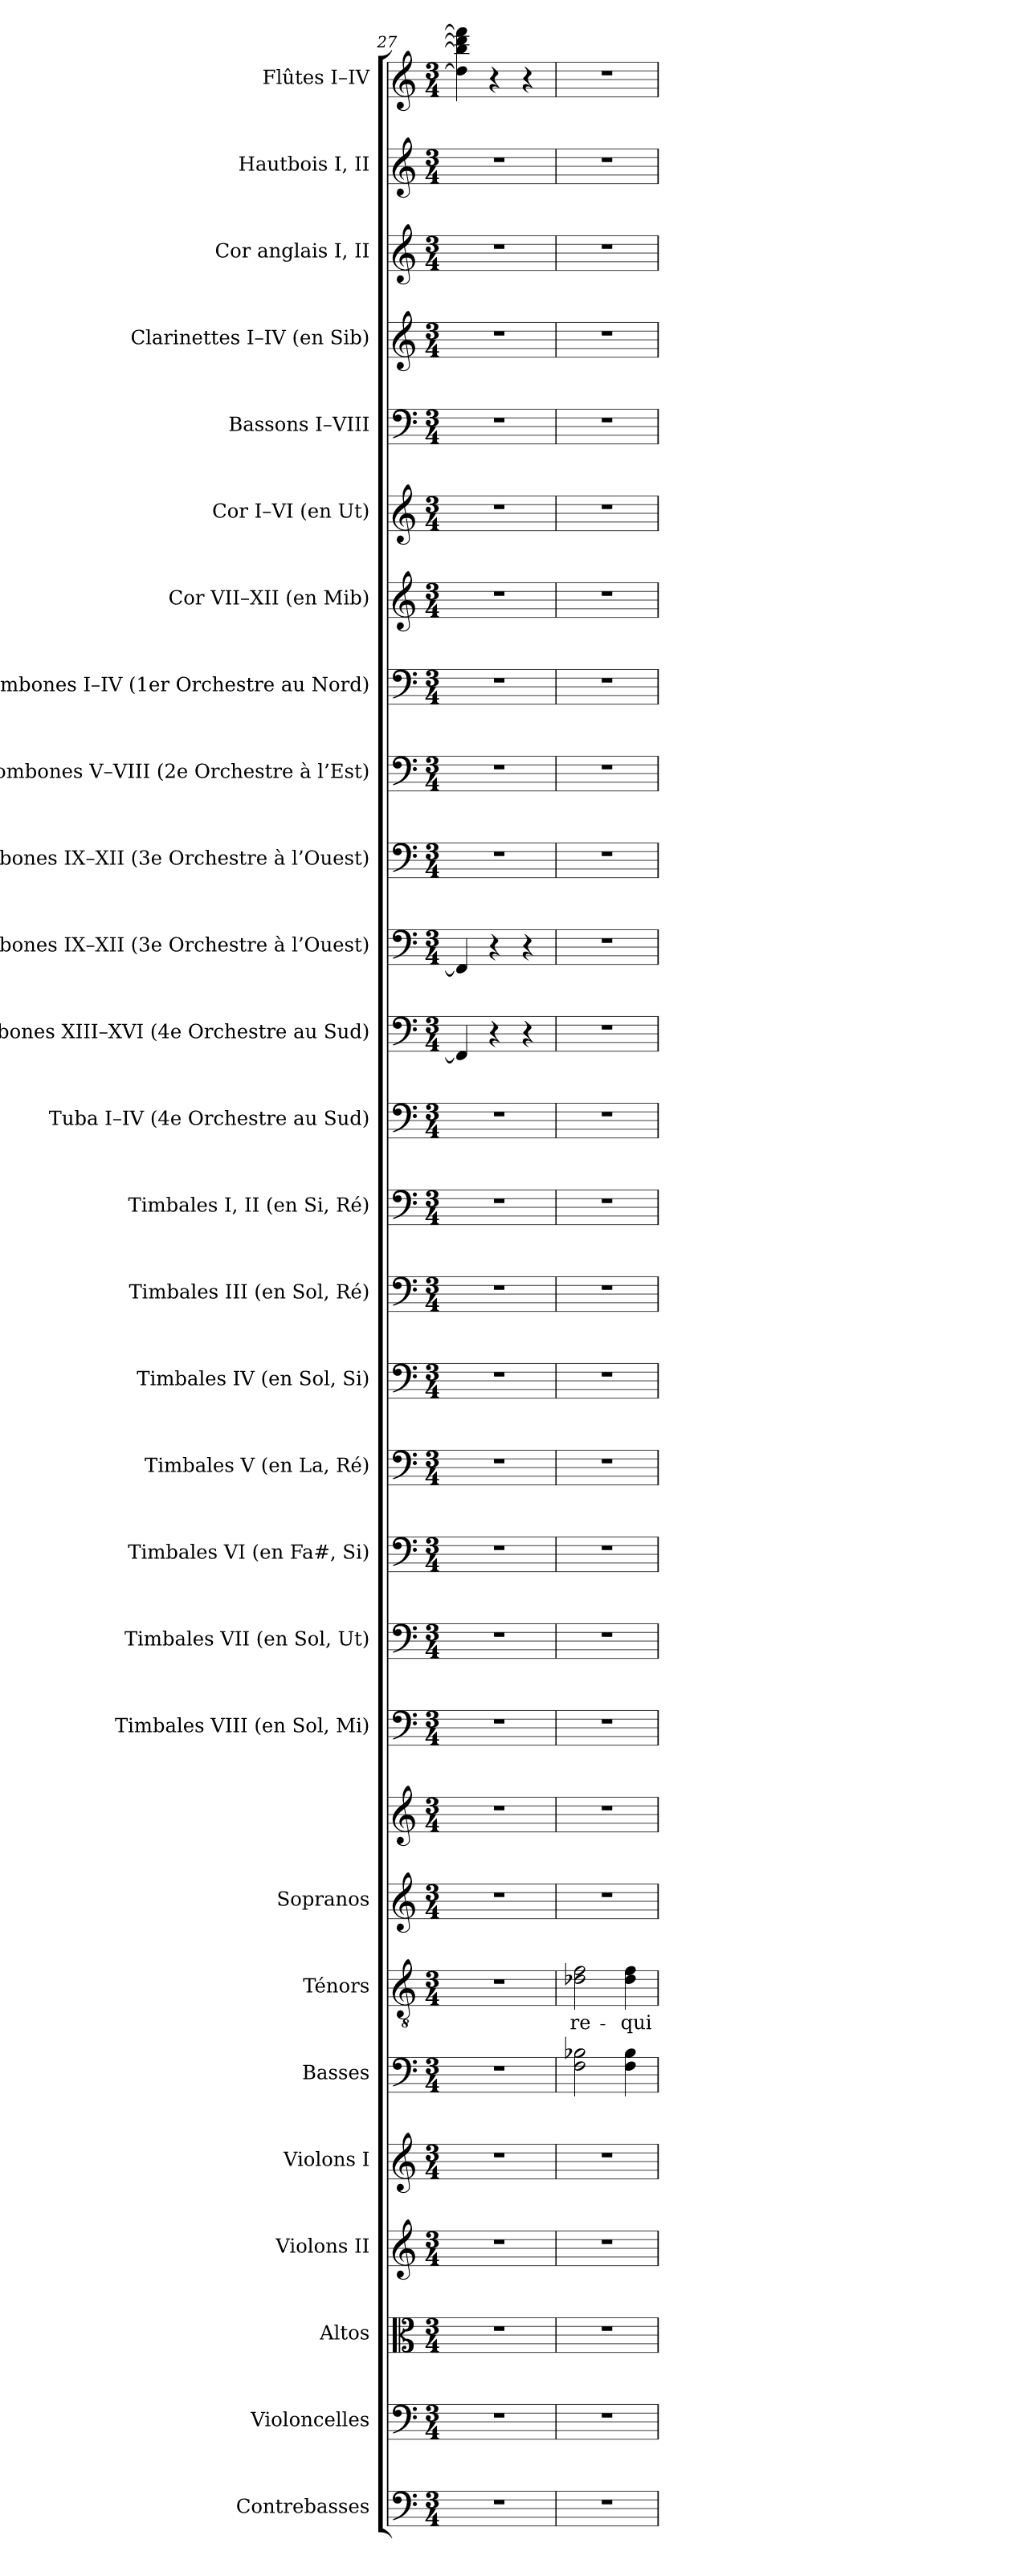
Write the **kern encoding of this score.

**kern	**kern	**kern	**kern	**kern	**kern	**kern	**text	**kern	**kern	**kern	**kern	**kern	**kern	**kern	**kern	**kern	**kern	**kern	**kern	**kern	**kern	**kern	**kern	**kern	**kern	**kern	**kern	**kern	**kern
*part28	*part27	*part26	*part25	*part24	*part23	*part22	*part22	*part21	*part21	*part20	*part19	*part18	*part17	*part16	*part15	*part14	*part13	*part12	*part11	*part10	*part9	*part8	*part7	*part6	*part5	*part4	*part3	*part2	*part1
*staff29	*staff28	*staff27	*staff26	*staff25	*staff24	*staff23	*staff23	*staff22	*staff21	*staff20	*staff19	*staff18	*staff17	*staff16	*staff15	*staff14	*staff13	*staff12	*staff11	*staff10	*staff9	*staff8	*staff7	*staff6	*staff5	*staff4	*staff3	*staff2	*staff1
*I"Contrebasses	*I"Violoncelles	*I"Altos	*I"Violons II	*I"Violons I	*I"Basses	*I"Ténors	*	*I"Sopranos	*	*I"Timbales VIII (en Sol, Mi)	*I"Timbales VII (en Sol, Ut)	*I"Timbales VI (en Fa#, Si)	*I"Timbales V (en La, Ré)	*I"Timbales IV (en Sol, Si)	*I"Timbales III (en Sol, Ré)	*I"Timbales I, II (en Si, Ré)	*I"Tuba I–IV (4e Orchestre au Sud)	*I"Trombones XIII–XVI (4e Orchestre au Sud)	*I"Trombones IX–XII (3e Orchestre à l’Ouest)	*I"Trombones IX–XII (3e Orchestre à l’Ouest)	*I"Trombones V–VIII (2e Orchestre à l’Est)	*I"Trombones I–IV (1er Orchestre au Nord)	*I"Cor VII–XII (en Mib)	*I"Cor I–VI (en Ut)	*I"Bassons I–VIII	*I"Clarinettes I–IV (en Sib)	*I"Cor anglais I, II	*I"Hautbois I, II	*I"Flûtes I–IV
*I'Cb.	*I'Vlles	*I'Altos	*I'Vns II	*I'Vns I	*I'Basses	*I'Tén.	*	*I'Sopr.	*	*I'VIII	*I'VII	*I'VI	*I'Timb.  V	*I'IV	*I'III	*I'I, II	*I'Tb.	*I'4e Orchestre	*	*I'Trb.  3e Orchestre	*I'2e Orchestre	*I'1er Orchestre	*I'Cor (Mib)	*I'Cor (Ut)	*I'Bns	*I'Cl. (Sib)	*I'C. a.	*I'Hb.	*I'Fl.
*clefF4	*clefF4	*clefC3	*clefG2	*clefG2	*clefF4	*clefGv2	*	*clefG2	*clefG2	*clefF4	*clefF4	*clefF4	*clefF4	*clefF4	*clefF4	*clefF4	*clefF4	*clefF4	*clefF4	*clefF4	*clefF4	*clefF4	*clefG2	*clefG2	*clefF4	*clefG2	*clefG2	*clefG2	*clefG2
*ITrd7c12	*	*	*	*	*	*ITrd7c12	*	*	*	*	*	*	*	*	*	*	*	*	*	*	*	*	*ITrd5c9	*ITrd7c12	*	*ITrd1c2	*ITrd4c7	*	*
*k[]	*k[]	*k[]	*k[]	*k[]	*k[]	*k[]	*	*k[]	*k[]	*k[]	*k[]	*k[]	*k[]	*k[]	*k[]	*k[]	*k[]	*k[]	*k[]	*k[]	*k[]	*k[]	*k[b-e-a-]	*k[]	*k[]	*k[b-e-]	*k[b-]	*k[]	*k[]
*C:	*C:	*C:	*C:	*C:	*C:	*C:	*	*C:	*C:	*C:	*C:	*C:	*C:	*C:	*C:	*C:	*C:	*C:	*C:	*C:	*C:	*C:	*E-:	*C:	*C:	*B-:	*F:	*C:	*C:
*M3/4	*M3/4	*M3/4	*M3/4	*M3/4	*M3/4	*M3/4	*	*M3/4	*M3/4	*M3/4	*M3/4	*M3/4	*M3/4	*M3/4	*M3/4	*M3/4	*M3/4	*M3/4	*M3/4	*M3/4	*M3/4	*M3/4	*M3/4	*M3/4	*M3/4	*M3/4	*M3/4	*M3/4	*M3/4
=27	=27	=27	=27	=27	=27	=27	=27	=27	=27	=27	=27	=27	=27	=27	=27	=27	=27	=27	=27	=27	=27	=27	=27	=27	=27	=27	=27	=27	=27
!LO:N:vis=1	!LO:N:vis=1	!LO:N:vis=1	!LO:N:vis=1	!LO:N:vis=1	!LO:N:vis=1	!LO:N:vis=1	!	!LO:N:vis=1	!LO:N:vis=1	!LO:N:vis=1	!LO:N:vis=1	!LO:N:vis=1	!LO:N:vis=1	!LO:N:vis=1	!LO:N:vis=1	!LO:N:vis=1	!LO:N:vis=1	!	!	!LO:N:vis=1	!LO:N:vis=1	!LO:N:vis=1	!LO:N:vis=1	!LO:N:vis=1	!LO:N:vis=1	!LO:N:vis=1	!LO:N:vis=1	!LO:N:vis=1	!
2.r	2.r	2.r	2.r	2.r	2.r	2.r	.	2.r	2.r	2.r	2.r	2.r	2.r	2.r	2.r	2.r	2.r	4FFi/]	4FFi/]	2.r	2.r	2.r	2.r	2.r	2.r	2.r	2.r	2.r	4dd-i\] 4bb-i] 4ddd-i] 4fffi]
.	.	.	.	.	.	.	.	.	.	.	.	.	.	.	.	.	.	4r	4r	.	.	.	.	.	.	.	.	.	4r
.	.	.	.	.	.	.	.	.	.	.	.	.	.	.	.	.	.	4r	4r	.	.	.	.	.	.	.	.	.	4r
=28	=28	=28	=28	=28	=28	=28	=28	=28	=28	=28	=28	=28	=28	=28	=28	=28	=28	=28	=28	=28	=28	=28	=28	=28	=28	=28	=28	=28	=28
!LO:N:vis=1	!LO:N:vis=1	!LO:N:vis=1	!LO:N:vis=1	!LO:N:vis=1	!	!	!	!	!	!	!	!	!	!	!	!	!	!	!	!	!	!	!	!	!	!	!	!	!
!	!	!	!	!	!	!	!LO:LY:b:color=#000000	!LO:N:vis=1	!LO:N:vis=1	!LO:N:vis=1	!LO:N:vis=1	!LO:N:vis=1	!LO:N:vis=1	!LO:N:vis=1	!LO:N:vis=1	!LO:N:vis=1	!LO:N:vis=1	!LO:N:vis=1	!LO:N:vis=1	!LO:N:vis=1	!LO:N:vis=1	!LO:N:vis=1	!LO:N:vis=1	!LO:N:vis=1	!LO:N:vis=1	!LO:N:vis=1	!LO:N:vis=1	!LO:N:vis=1	!LO:N:vis=1
2.r	2.r	2.r	2.r	2.r	2Fi\ 2B-Xi	2D-Xi\ 2Fi	re-	2.r	2.r	2.r	2.r	2.r	2.r	2.r	2.r	2.r	2.r	2.r	2.r	2.r	2.r	2.r	2.r	2.r	2.r	2.r	2.r	2.r	2.r
!	!	!	!	!	!	!	!LO:LY:b:color=#000000	!	!	!	!	!	!	!	!	!	!	!	!	!	!	!	!	!	!	!	!	!	!
.	.	.	.	.	4Fi\ 4B-i	4D-i\ 4Fi	-qui-	.	.	.	.	.	.	.	.	.	.	.	.	.	.	.	.	.	.	.	.	.	.
=	=	=	=	=	=	=	=	=	=	=	=	=	=	=	=	=	=	=	=	=	=	=	=	=	=	=	=	=	=
*-	*-	*-	*-	*-	*-	*-	*-	*-	*-	*-	*-	*-	*-	*-	*-	*-	*-	*-	*-	*-	*-	*-	*-	*-	*-	*-	*-	*-	*-
